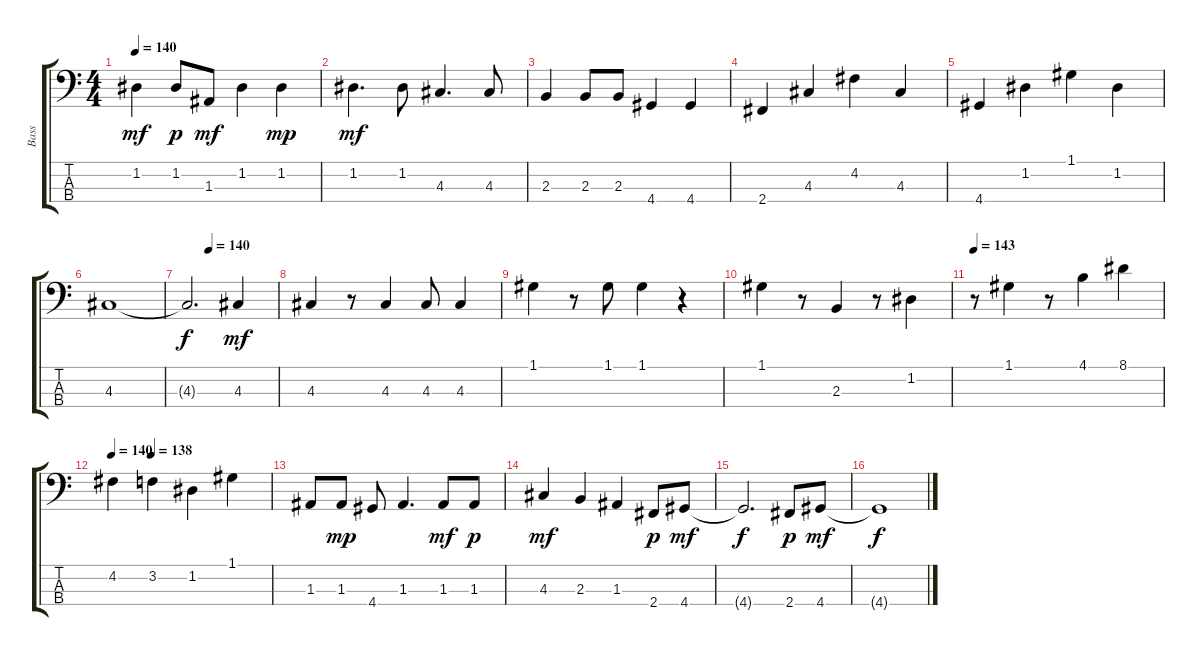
\track ("Bass" "Bass") {instrument electricbassfinger}
\staff {score tabs}
\tuning (G2 D2 A1 E1) {hide}
\ts (4 4)
\tempo 140
\clef f4
\ks c
1.2.4{dy mf} 1.2.8{dy p} 1.3.8{dy mf} 1.2.4 1.2.4{dy mp} |
1.2.4{d dy mf} 1.2.8 4.3.4{d} 4.3.8 |
2.3.4 2.3.8 2.3.8 4.4.4 4.4.4 |
2.4.4 4.3.4 4.2.4 4.3.4 |
4.4.4 1.2.4 1.1.4 1.2.4 |
4.3.1 |
\tempo (140 0.25)
4.3{t}.2{d dy f} 4.3.4{dy mf} |
4.3.4 r.8 4.3.4 4.3.8 4.3.4 |
1.1.4 r.8 1.1.8 1.1.4 r.4 |
1.1.4 r.8 2.3.4 r.8 1.2.4 |
\tempo 143
r.8 1.1.4 r.8 4.1.4 8.1.4 |
\tempo 140
\tempo (138 0.25)
4.2.4 3.2.4 1.2.4 1.1.4 |
1.3.8 1.3.8{dy mp} 4.4.8 1.3.4{d} 1.3.8{dy mf} 1.3.8{dy p} |
4.3.4{dy mf} 2.3.4 1.3.4 2.4.8{dy p} 4.4.8{dy mf} |
4.4{t}.2{d dy f} 2.4.8{dy p} 4.4.8{dy mf} |
4.4{t}.1{dy f}
